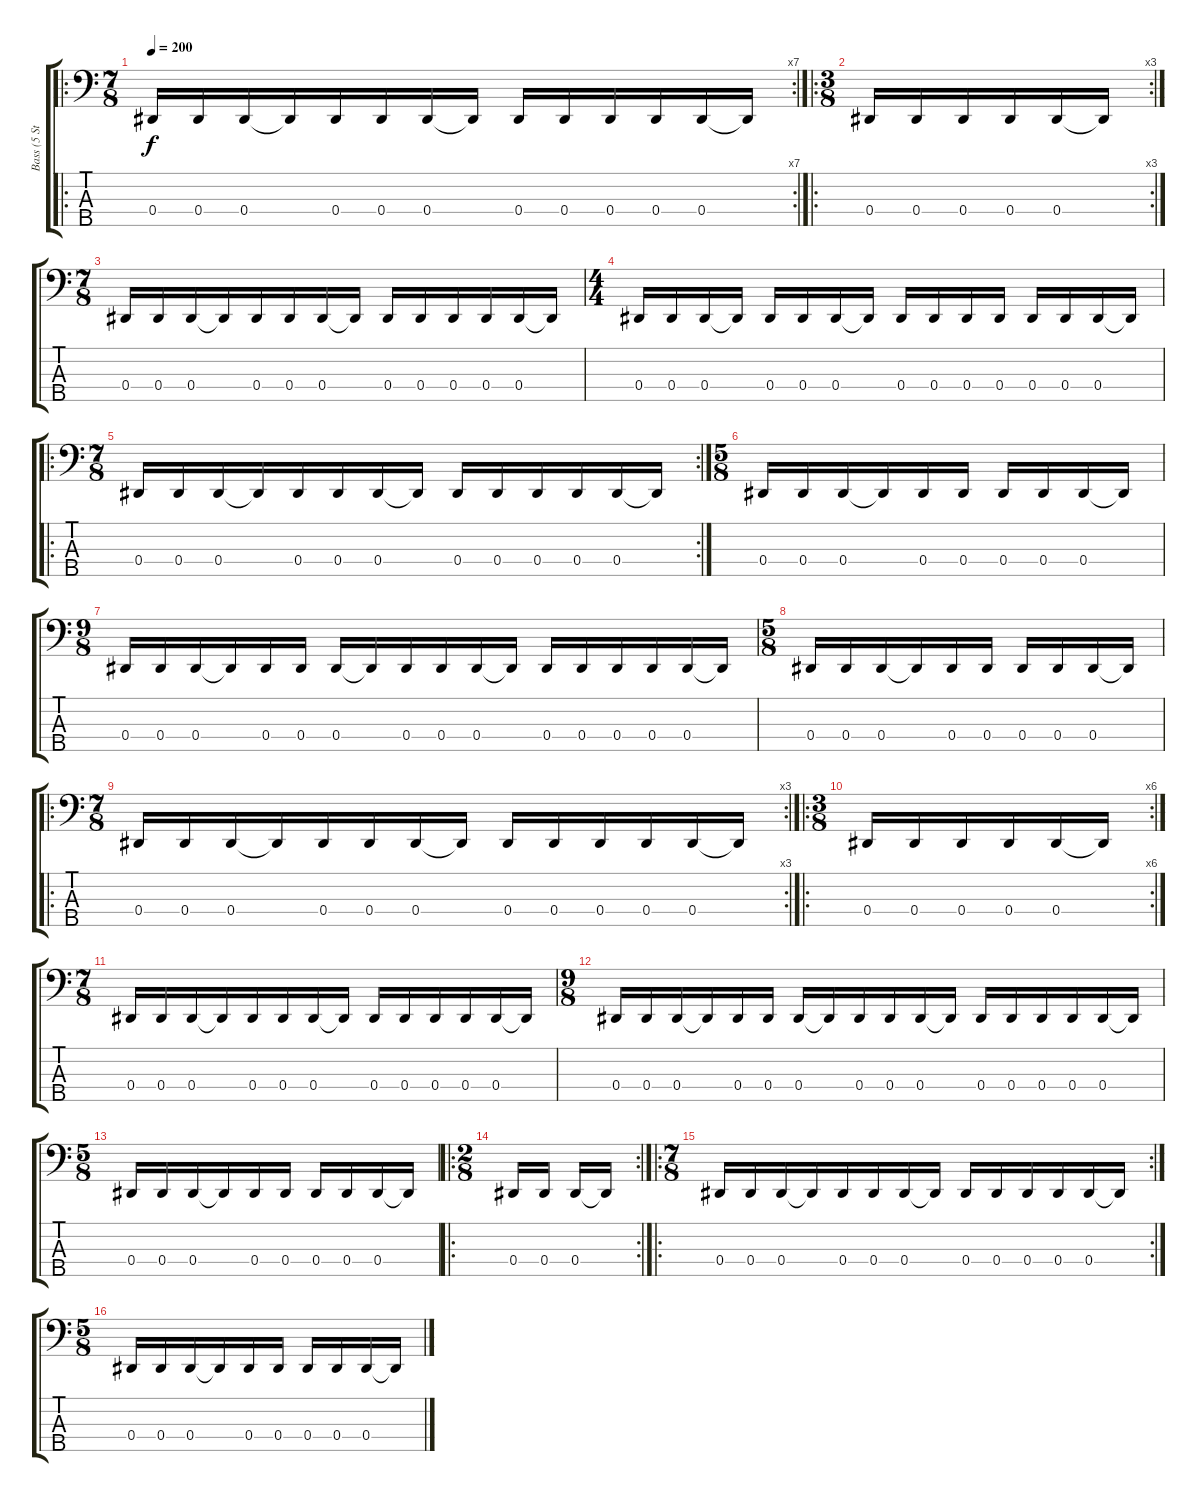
\track ("Bass (5 String Bass - A#)" "Bass (5 St") {instrument electricbasspick}
\staff {score tabs}
\tuning (Gb2 Db2 Ab1 Eb1 Bb0) {hide}
\ro
\rc 7
\ts (7 8)
\tempo 200
\clef f4
\ks c
0.4.16{dy f} 0.4.16 0.4.16 0.4{t}.16 0.4.16 0.4.16 0.4.16 0.4{t}.16 0.4.16 0.4.16 0.4.16 0.4.16 0.4.16 0.4{t}.16 |
\ro
\rc 3
\ts (3 8)
0.4.16 0.4.16 0.4.16 0.4.16 0.4.16 0.4{t}.16 |
\ts (7 8)
0.4.16 0.4.16 0.4.16 0.4{t}.16 0.4.16 0.4.16 0.4.16 0.4{t}.16 0.4.16 0.4.16 0.4.16 0.4.16 0.4.16 0.4{t}.16 |
\ts (4 4)
0.4.16 0.4.16 0.4.16 0.4{t}.16 0.4.16 0.4.16 0.4.16 0.4{t}.16 0.4.16 0.4.16 0.4.16 0.4.16 0.4.16 0.4.16 0.4.16 0.4{t}.16 |
\ro
\rc 2
\ts (7 8)
0.4.16 0.4.16 0.4.16 0.4{t}.16 0.4.16 0.4.16 0.4.16 0.4{t}.16 0.4.16 0.4.16 0.4.16 0.4.16 0.4.16 0.4{t}.16 |
\ts (5 8)
0.4.16 0.4.16 0.4.16 0.4{t}.16 0.4.16 0.4.16 0.4.16 0.4.16 0.4.16 0.4{t}.16 |
\ts (9 8)
0.4.16 0.4.16 0.4.16 0.4{t}.16 0.4.16 0.4.16 0.4.16 0.4{t}.16 0.4.16 0.4.16 0.4.16 0.4{t}.16 0.4.16 0.4.16 0.4.16 0.4.16 0.4.16 0.4{t}.16 |
\ts (5 8)
0.4.16 0.4.16 0.4.16 0.4{t}.16 0.4.16 0.4.16 0.4.16 0.4.16 0.4.16 0.4{t}.16 |
\ro
\rc 3
\ts (7 8)
0.4.16 0.4.16 0.4.16 0.4{t}.16 0.4.16 0.4.16 0.4.16 0.4{t}.16 0.4.16 0.4.16 0.4.16 0.4.16 0.4.16 0.4{t}.16 |
\ro
\rc 6
\ts (3 8)
0.4.16 0.4.16 0.4.16 0.4.16 0.4.16 0.4{t}.16 |
\ts (7 8)
0.4.16 0.4.16 0.4.16 0.4{t}.16 0.4.16 0.4.16 0.4.16 0.4{t}.16 0.4.16 0.4.16 0.4.16 0.4.16 0.4.16 0.4{t}.16 |
\ts (9 8)
0.4.16 0.4.16 0.4.16 0.4{t}.16 0.4.16 0.4.16 0.4.16 0.4{t}.16 0.4.16 0.4.16 0.4.16 0.4{t}.16 0.4.16 0.4.16 0.4.16 0.4.16 0.4.16 0.4{t}.16 |
\ts (5 8)
0.4.16 0.4.16 0.4.16 0.4{t}.16 0.4.16 0.4.16 0.4.16 0.4.16 0.4.16 0.4{t}.16 |
\ro
\rc 2
\ts (2 8)
0.4.16 0.4.16 0.4.16 0.4{t}.16 |
\ro
\rc 2
\ts (7 8)
0.4.16 0.4.16 0.4.16 0.4{t}.16 0.4.16 0.4.16 0.4.16 0.4{t}.16 0.4.16 0.4.16 0.4.16 0.4.16 0.4.16 0.4{t}.16 |
\ts (5 8)
0.4.16 0.4.16 0.4.16 0.4{t}.16 0.4.16 0.4.16 0.4.16 0.4.16 0.4.16 0.4{t}.16
